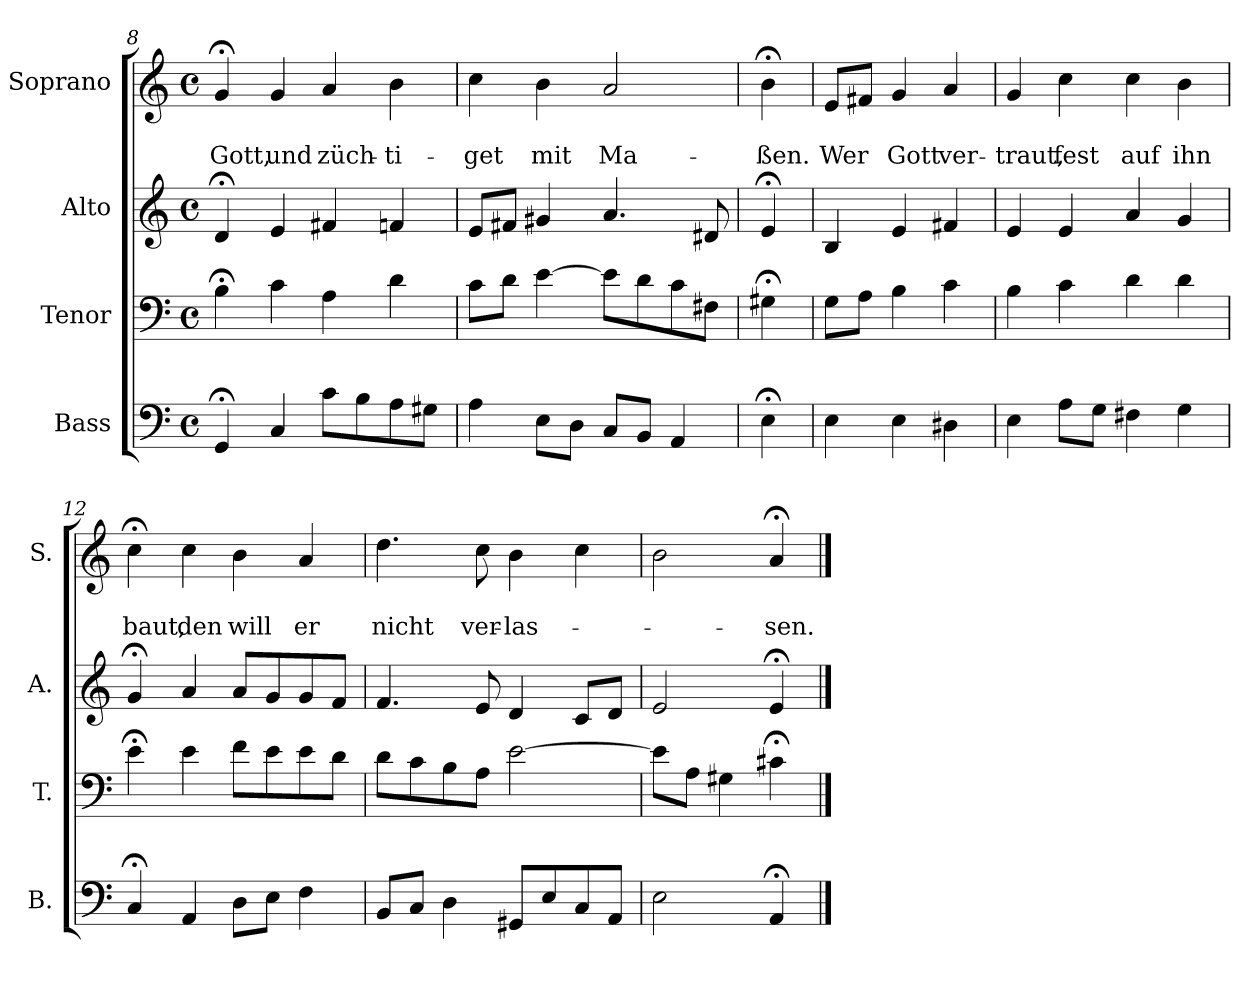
**kern	**kern	**kern	**kern	**text	**text
*part4	*part3	*part2	*part1	*part1	*part1
*staff4	*staff3	*staff2	*staff1	*staff1	*staff1
*I"Bass	*I"Tenor	*I"Alto	*I"Soprano	*	*
*I'B.	*I'T.	*I'A.	*I'S.	*	*
*clefF4	*clefF4	*clefG2	*clefG2	*	*
*k[]	*k[]	*k[]	*k[]	*	*
*a:	*a:	*a:	*a:	*	*
*M4/4	*M4/4	*M4/4	*M4/4	*	*
*met(c)	*met(c)	*met(c)	*met(c)	*	*
=8	=8	=8	=8	=8	=8
4GG;</	4B;<\	4d;</	4g;</	.	Gott,
4C/	4c\	4e/	4g/	.	und
8c\L	4A\	4f#X/	4a/	.	züch-
8B\	.	.	.	.	.
8A\	4d\	4fn/	4b\	.	-ti-
8G#X\J	.	.	.	.	.
=9	=9	=9	=9	=9	=9
4A\	8c\L	8e/L	4cc\	.	-get
.	8d\J	8f#X/J	.	.	.
8E\L	[4e\	4g#X/	4b\	.	mit
8D\J	.	.	.	.	.
8C/L	8e\L]	4.a/	2a/	.	Ma-
8BB/J	8d\	.	.	.	.
4AA/	8c\	.	.	.	.
.	8F#X\J	8d#X/	.	.	.
=10	=10	=10	=10	=10	=10
4E;<\	4G#X;<\	4e;</	4b;<\	.	-ßen.
!!LO:PB:g=z
=10x	=10x	=10x	=10x	=10x	=10x
4E\	8G\L	4B/	8e/L	.	Wer
.	8A\J	.	8f#X/J	.	.
4E\	4B\	4e/	4g/	.	Gott
4D#X\	4c\	4f#X/	4a/	.	ver-
=11	=11	=11	=11	=11	=11
4E\	4B\	4e/	4g/	.	-traut,
8A\L	4c\	4e/	4cc\	.	fest
8G\J	.	.	.	.	.
4F#X\	4d\	4a/	4cc\	.	auf
4G\	4d\	4g/	4b\	.	ihn
=12	=12	=12	=12	=12	=12
4C;</	4e;<\	4g;</	4cc;<\	.	baut,
4AA/	4e\	4a/	4cc\	.	den
8D\L	8f\L	8a/L	4b\	.	will
8E\J	8e\	8g/	.	.	.
4F\	8e\	8g/	4a/	.	er
.	8d\J	8f/J	.	.	.
=13	=13	=13	=13	=13	=13
8BB/L	8d\L	4.f/	4.dd\	.	nicht
8C/J	8c\	.	.	.	.
4D\	8B\	.	.	.	.
.	8A\J	8e/	8cc\	.	ver-
8GG#X/L	[2e\	4d/	4b\	.	-las-
8E/	.	.	.	.	.
8C/	.	8c/L	4cc\	.	.
8AA/J	.	8d/J	.	.	.
=14	=14	=14	=14	=14	=14
2E\	8e\L]	2e/	2b\	.	.
.	8A\J	.	.	.	.
.	4G#X\	.	.	.	.
4AA;</	4c#X;<\	4e;</	4a;</	.	-sen.
==	==	==	==	==	==
*-	*-	*-	*-	*-	*-
